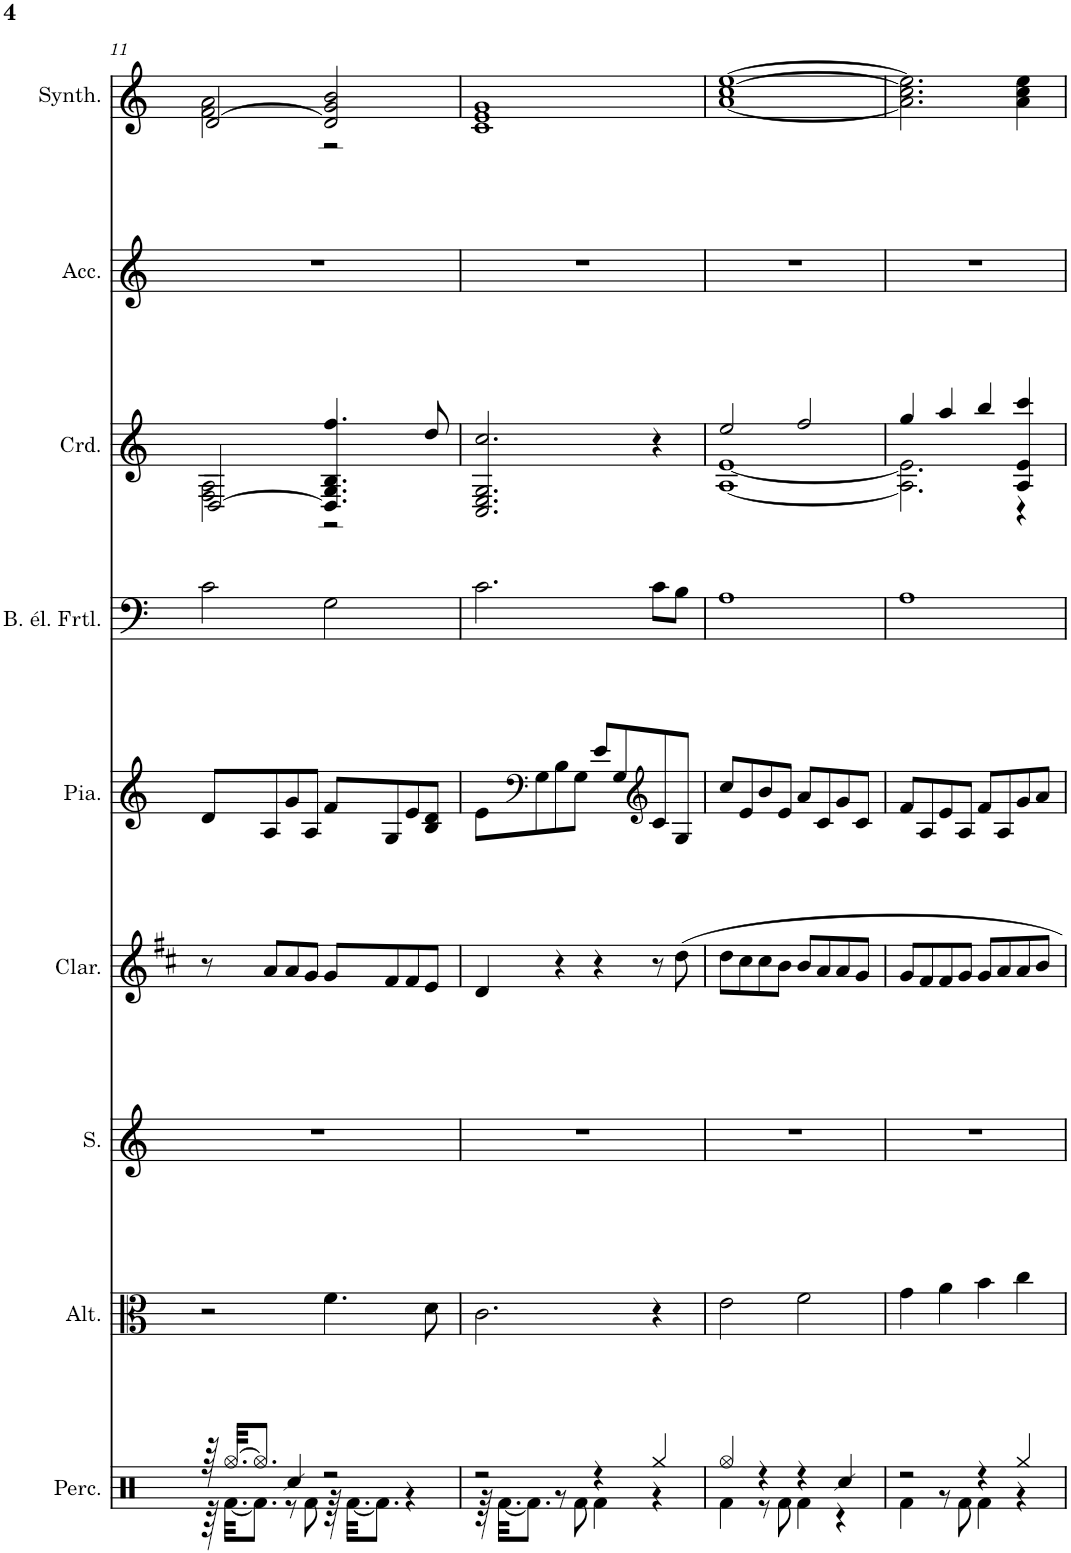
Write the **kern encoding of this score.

**kern	**kern	**kern	**kern	**kern	**kern	**kern	**kern	**kern
*part9	*part8	*part7	*part6	*part5	*part4	*part3	*part2	*part1
*staff9	*staff8	*staff7	*staff6	*staff5	*staff4	*staff3	*staff2	*staff1
*I"Percussions General MIDI, Drums	*I"Altos (section)	*I"Soprano	*I"Clarinette	*I"Piano	*I"Basse électrique sans frettes	*I"Cordes	*I"Accordéon	*I"Synthétiseur Pad
*I'Perc.	*I'Alt.	*I'S.	*I'Clar.	*I'Pia.	*	*I'Crd.	*I'Acc.	*I'Synth.
!!LO:PB:g=z
*clefX	*clefC3	*clefG2	*clefG2	*clefG2	*clefF4	*clefG2	*clefG2	*clefG2
*	*	*	*Trd1c2	*	*Trd7c12	*	*	*
*k[]	*k[]	*k[]	*k[f#c#]	*k[]	*k[]	*k[]	*k[]	*k[]
*M4/4	*M4/4	*M4/4	*M4/4	*M4/4	*M4/4	*M4/4	*M4/4	*M4/4
=11	=11	=11	=11	=11	=11	=11	=11	=11
*^	*	*	*	*	*	*^	*	*^
64r	64r	2r	1r	8r	8d/L	2c\	[2D/	2F\ 2A\	1r	[2d/	2f\ 2a\
[32.Rgg/KKL	[32.Rf\KKL	.	.	.	.	.	.	.	.	.	.
8.Rgg/J]	8.Rf\J]	.	.	.	.	.	.	.	.	.	.
.	.	.	.	8a/L	8A/	.	.	.	.	.	.
4Rcc/	8r	.	.	8a/	8g/	.	.	.	.	.	.
.	8Rf\	.	.	8g/J	8A/J	.	.	.	.	.	.
2r	64r	4.f\	.	8g/L	8f/L	2G\	4.D/] 4.G/ 4.B/ 4.ff/	2r	.	2d/] 2g/ 2b/	2r
.	[32.Rf\KKL	.	.	.	.	.	.	.	.	.	.
.	8.Rf\J]	.	.	.	.	.	.	.	.	.	.
.	.	.	.	8f#/	8G/	.	.	.	.	.	.
.	4r	.	.	8f#/	8e/	.	.	.	.	.	.
.	.	8d\	.	8e/J	8B/ 8d/J	.	8dd/	.	.	.	.
*	*	*	*	*	*	*	*v	*v	*	*v	*v
=12	=12	=12	=12	=12	=12	=12	=12	=12	=12
2r	64r	2.c\	1r	4d/	8e\L	2.c\	2.C/ 2.E/ 2.G/ 2.cc/	1r	1c 1e 1g
.	[32.Rf\KKL	.	.	.	.	.	.	.	.
.	8.Rf\J]	.	.	.	.	.	.	.	.
*	*	*	*	*	*clefF4	*	*	*	*
.	.	.	.	.	8G\	.	.	.	.
.	8r	.	.	4r	8B\	.	.	.	.
.	8Rf\	.	.	.	8G\J	.	.	.	.
4r	4Rf\	.	.	4r	8e/L	.	.	.	.
.	.	.	.	.	8G/	.	.	.	.
*	*	*	*	*	*clefG2	*	*	*	*
4Rgg/	4r	4r	.	8r	8c/	8c\L	4r	.	.
.	.	.	.	8dd\	8G/J	8B\J	.	.	.
=13	=13	=13	=13	=13	=13	=13	=13	=13	=13
*	*	*	*	*	*	*	*^	*	*
4Rgg/	4Rf\	2e\	1r	8dd\L	8cc/L	1A	2ee/	[1A [1e	1r	[1a [1cc [1ee
.	.	.	.	8cc#\	8e/	.	.	.	.	.
4r	8r	.	.	8cc#\	8b/	.	.	.	.	.
.	8Rf\	.	.	8b\J	8e/J	.	.	.	.	.
4r	4Rf\	2f\	.	8b/L	8a/L	.	2ff/	.	.	.
.	.	.	.	8a/	8c/	.	.	.	.	.
4Rcc/	4r	.	.	8a/	8g/	.	.	.	.	.
.	.	.	.	8g/J	8c/J	.	.	.	.	.
=14	=14	=14	=14	=14	=14	=14	=14	=14	=14	=14
2r	4Rf\	4g\	1r	8g/L	8f/L	1A	4gg/	2.A\] 2.e\]	1r	2.a\] 2.cc\] 2.ee\]
.	.	.	.	8f#/	8A/	.	.	.	.	.
.	8r	4a\	.	8f#/	8e/	.	4aa/	.	.	.
.	8Rf\	.	.	8g/J	8A/J	.	.	.	.	.
4r	4Rf\	4b\	.	8g/L	8f/L	.	4bb/	.	.	.
.	.	.	.	8a/	8A/	.	.	.	.	.
4Rgg/	4r	4cc\	.	8a/	8g/	.	4A/ 4e/ 4ccc/	4r	.	4a\ 4cc\ 4ee\
.	.	.	.	8b/J	8a/J	.	.	.	.	.
*v	*v	*	*	*	*	*	*v	*v	*	*
=	=	=	=	=	=	=	=	=
*-	*-	*-	*-	*-	*-	*-	*-	*-
